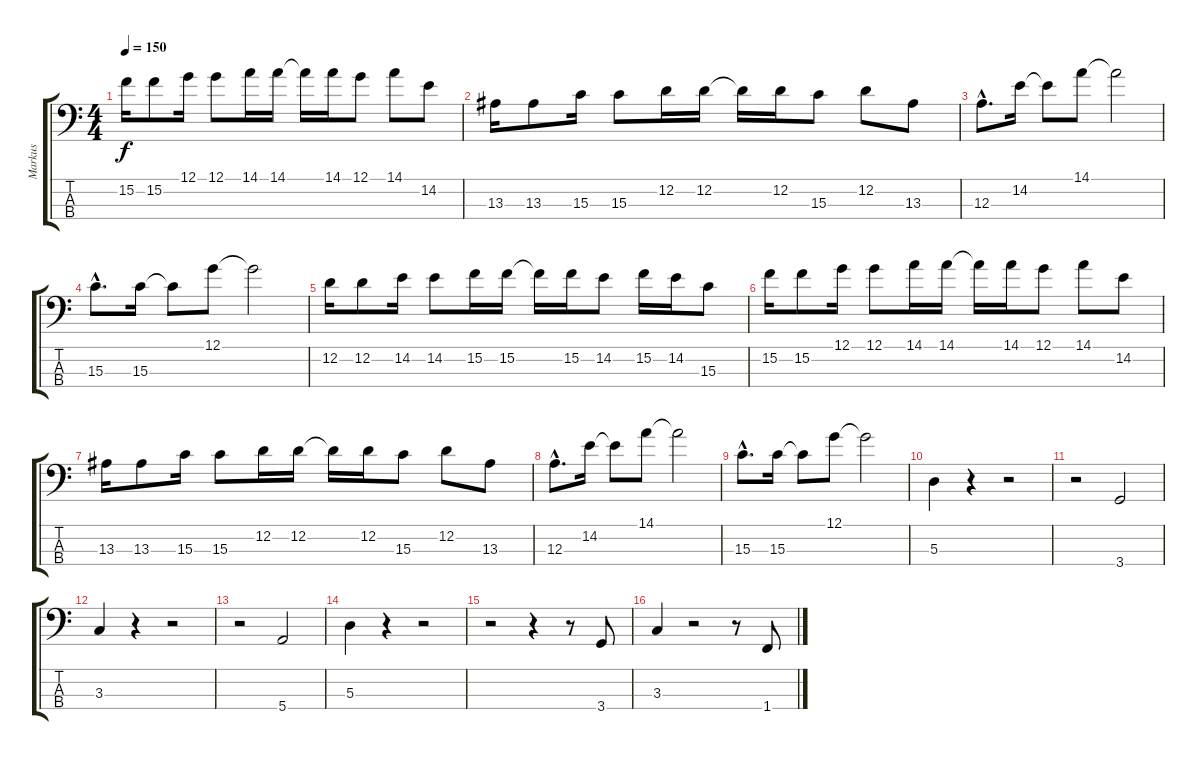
\track ("Markus" "Markus") {instrument electricbassfinger}
\staff {score tabs}
\tuning (G2 D2 A1 E1) {hide}
\ts (4 4)
\tempo 150
\clef f4
\ks c
15.2.16{dy f} 15.2.8 12.1.16 12.1.8 14.1.16 14.1.16 14.1{t}.16 14.1.16 12.1.8 14.1.8 14.2.8 |
13.3.16 13.3.8 15.3.16 15.3.8 12.2.16 12.2.16 12.2{t}.16 12.2.16 15.3.8 12.2.8 13.3.8 |
12.3{hac}.8{d} 14.2.16 14.2{t}.8 14.1.8 14.1{t}.2 |
15.3{hac}.8{d} 15.3.16 15.3{t}.8 12.1.8 12.1{t}.2 |
12.2.16 12.2.8 14.2.16 14.2.8 15.2.16 15.2.16 15.2{t}.16 15.2.16 14.2.8 15.2.16 14.2.16 15.3.8 |
15.2.16 15.2.8 12.1.16 12.1.8 14.1.16 14.1.16 14.1{t}.16 14.1.16 12.1.8 14.1.8 14.2.8 |
13.3.16 13.3.8 15.3.16 15.3.8 12.2.16 12.2.16 12.2{t}.16 12.2.16 15.3.8 12.2.8 13.3.8 |
12.3{hac}.8{d} 14.2.16 14.2{t}.8 14.1.8 14.1{t}.2 |
15.3{hac}.8{d} 15.3.16 15.3{t}.8 12.1.8 12.1{t}.2 |
5.3.4 r.4 r.2 |
r.2 3.4.2 |
3.3.4 r.4 r.2 |
r.2 5.4.2 |
5.3.4 r.4 r.2 |
r.2 r.4 r.8 3.4.8 |
3.3.4 r.2 r.8 1.4.8
